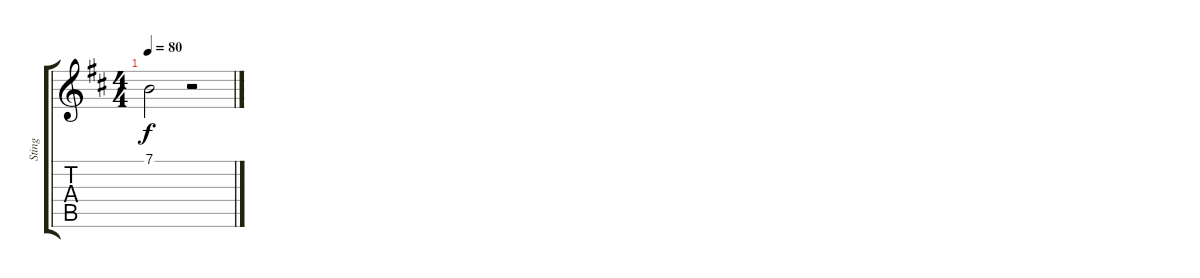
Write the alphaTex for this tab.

\track ("Sting" "Sting") {instrument clarinet}
\staff {score tabs}
\tuning (E4 B3 G3 D3 A2 E2) {hide}
\ts (4 4)
\tempo 80
\clef g2
\ks d
7.1.2{dy f} r.2
